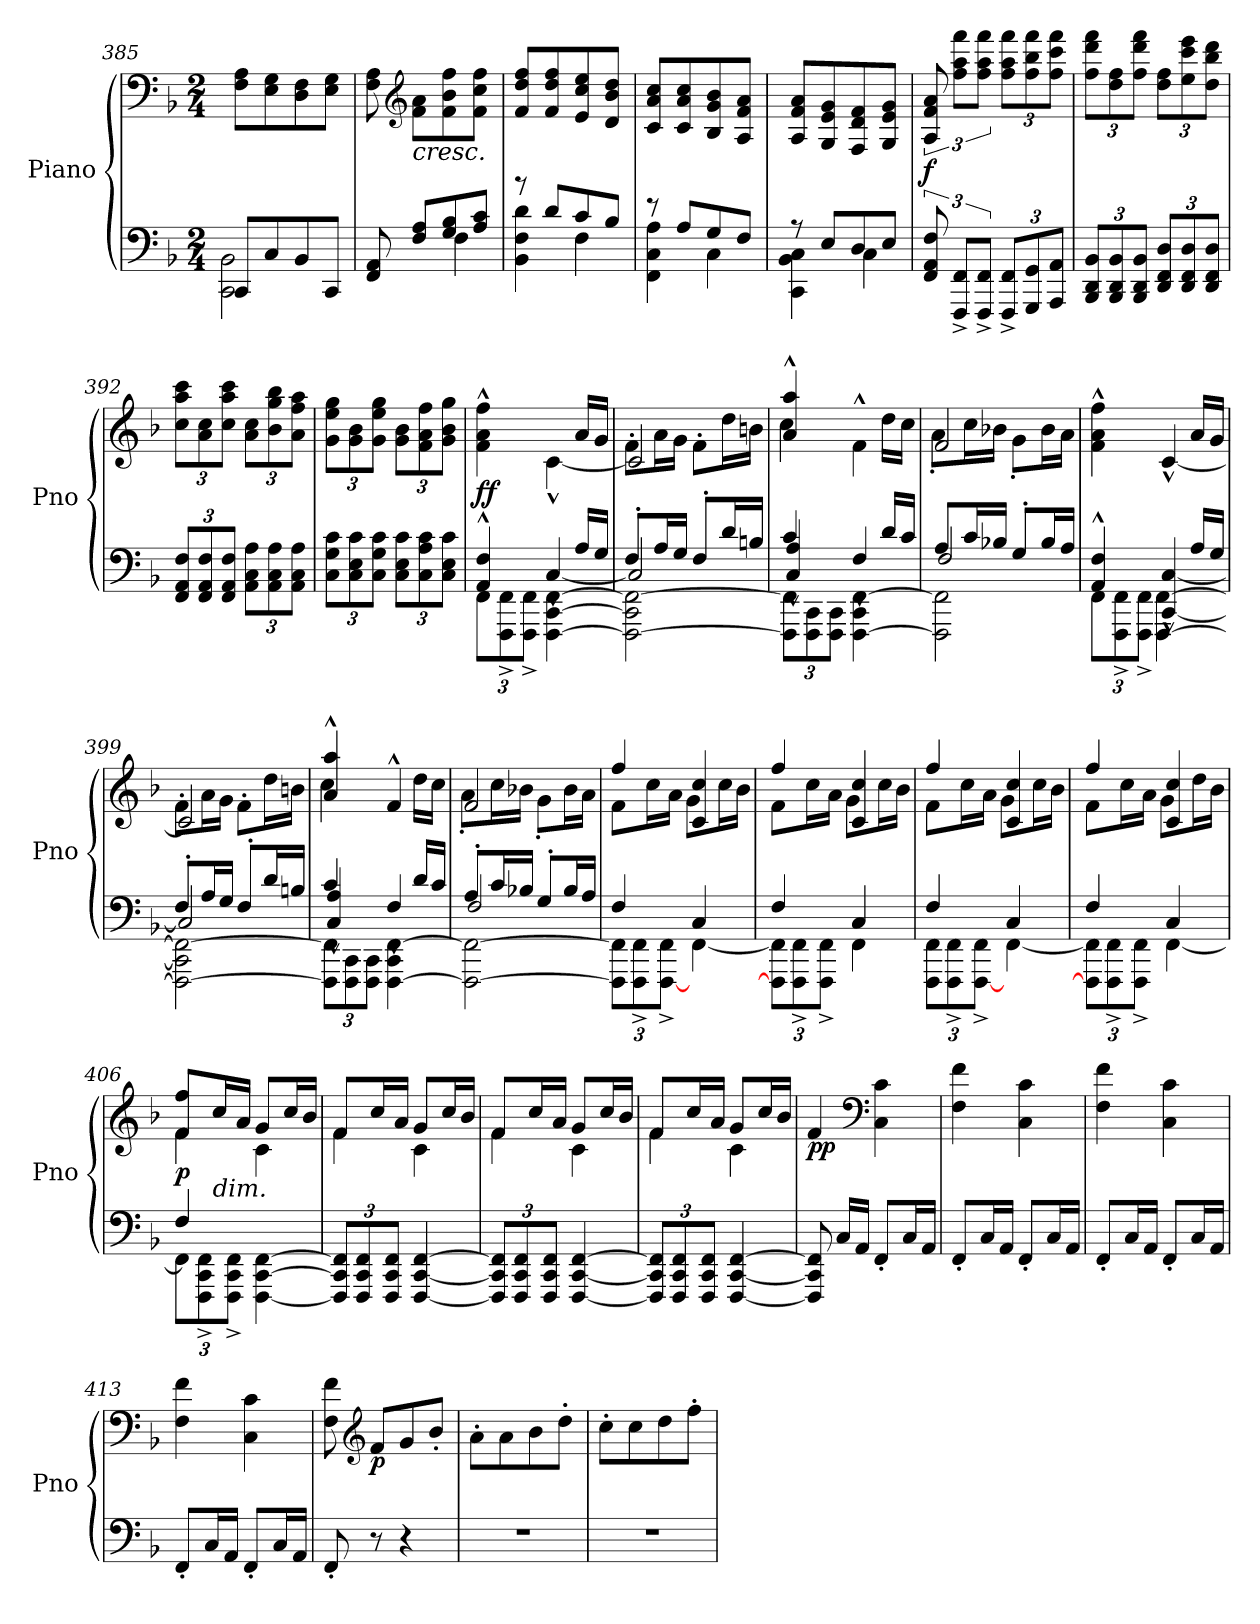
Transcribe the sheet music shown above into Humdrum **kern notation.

**kern	**kern	**dynam
*part1	*part1	*part1
*staff2	*staff1	*staff1/2
*I"Piano	*	*
*I'Pno	*	*
*clefF4	*clefF4	*
*k[b-]	*k[b-]	*
*M2/4	*M2/4	*
=385	=385	=385
*^	*	*
8CC/L	2CC\ 2BB-\	8F\ 8A\L	.
8C/	.	8E\ 8G\	.
8BB-/	.	8D\ 8F\	.
8CC/J	.	8E\ 8G\J	.
=386	=386	=386	=386
8FF/ 8AA/	4ryy	8F\ 8A\	.
*	*	*clefG2	*
!	!	!LO:TX:b:i:t=cresc.	!
8F/ 8A/L	.	8f\ 8a\L	.
8G/ 8B-/	4F\	8f\ 8b-\ 8ff\	.
8A/ 8c/J	.	8f\ 8cc\ 8ff\J	.
=387	=387	=387	=387
8r	4BB-\ 4F\ 4d\	8f/ 8dd/ 8ff/L	.
8d/L	.	8f/ 8dd/ 8ff/	.
8c/	4F\	8e/ 8cc/ 8ee/	.
8B-/J	.	8d/ 8b-/ 8dd/J	.
=388	=388	=388	=388
8r	4FF\ 4C\ 4A\	8c/ 8a/ 8cc/L	.
8A/L	.	8c/ 8a/ 8cc/	.
8G/	4C\	8B-/ 8g/ 8b-/	.
8F/J	.	8A/ 8f/ 8a/J	.
=389	=389	=389	=389
8r	4CC\ 4BB-\ 4C\	8A/ 8f/ 8a/L	.
8E/L	.	8G/ 8e/ 8g/	.
8D/	4C\	8F/ 8d/ 8f/	.
8E/J	.	8G/ 8e/ 8g/J	.
*v	*v	*	*
=390	=390	=390
!	!	!LO:DY:a=2
12FF/ 12AA/ 12F/	12A/ 12f/ 12a/	f
12FFF/^ 12FF/^L	12ff\ 12aa\ 12fff\L	.
12FFF/^ 12FF/^J	12ff\ 12aa\ 12fff\J	.
*Xbrackettup	*Xbrackettup	*
12FFF/^ 12FF/^L	12ff\ 12aa\ 12fff\L	.
12GGG/ 12GG/	12ff\ 12bb-\ 12fff\	.
12AAA/ 12AA/J	12ff\ 12ccc\ 12fff\J	.
=391	=391	=391
12BBB-/ 12DD/ 12BB-/L	12ff\ 12ddd\ 12fff\L	.
12BBB-/ 12DD/ 12BB-/	12dd\ 12ff\	.
12BBB-/ 12DD/ 12BB-/J	12ff\ 12ddd\ 12fff\J	.
12DD/ 12FF/ 12D/L	12dd\ 12ff\L	.
12DD/ 12FF/ 12D/	12ee\ 12ccc\ 12eee\	.
12DD/ 12FF/ 12D/J	12dd\ 12bb-\ 12ddd\J	.
!!LO:LB:g=z
=392	=392	=392
12FF/ 12AA/ 12F/L	12cc\ 12aa\ 12ccc\L	.
12FF/ 12AA/ 12F/	12a\ 12cc\	.
12FF/ 12AA/ 12F/J	12cc\ 12aa\ 12ccc\J	.
12AA\ 12C\ 12A\L	12a\ 12cc\L	.
12AA\ 12C\ 12A\	12b-\ 12gg\ 12bb-\	.
12AA\ 12C\ 12A\J	12a\ 12ff\ 12aa\J	.
=393	=393	=393
12C\ 12G\ 12c\L	12g\ 12ee\ 12gg\L	.
12C\ 12E\ 12c\	12g\ 12b-\	.
12C\ 12G\ 12c\J	12g\ 12ee\ 12gg\J	.
12C\ 12E\ 12c\L	12g\ 12b-\L	.
12C\ 12A\ 12c\	12f\ 12a\ 12ff\	.
12C\ 12E\ 12c\J	12g\ 12b-\ 12gg\J	.
=394	=394	=394
*^	*^	*
*	*^	*	*	*
!	!	!	!	!	!LO:DY:b
4AA/^^ 4F/^^	12FF\L	4ryy	4f\^^ 4a\^^ 4ff\^^	4ryy	ff
.	12FFF\^ 12FF\^	.	.	.	.
.	12FFF\^ 12FF\^J	.	.	.	.
8ryy	[4C^^/	[4FFF\ [4CC\ [4FF\	8ryy	[4c^^\	.
16A/LL	.	.	16a/LL	.	.
16G/JJ	.	.	16g/JJ	.	.
=395	=395	=395	=395	=395	=395
8F'/L	2C/]	2FFF\_ 2CC\] 2FF\_	8f'\L	2c/]	.
16A/L	.	.	16a\L	.	.
16G/JJ	.	.	16g\JJ	.	.
8F'/L	.	.	8f'\L	.	.
16d/L	.	.	16dd\L	.	.
16Bn/JJ	.	.	16bn\JJ	.	.
=396	=396	=396	=396	=396	=396
4c/	4C/^^ 4A/^^	12FFF\] 12FF\]L	4a/^^ 4aa/^^	4cc\	.
.	.	12FFF\ 12CC\	.	.	.
.	.	12FFF\ 12CC\J	.	.	.
8ryy	4F^^/	[4FFF\ 4CC\ [4FF\	4f^^\	8ryy	.
16d/LL	.	.	.	16dd\LL	.
16c/JJ	.	.	.	16cc\JJ	.
=397	=397	=397	=397	=397	=397
8A/L	2F/	2FFF\] 2FF\]	2f/	8a'\L	.
16c/L	.	.	.	16cc\L	.
16B-X/JJ	.	.	.	16b-X\JJ	.
8G'/L	.	.	.	8g'\L	.
16B-/L	.	.	.	16b-\L	.
16A/JJ	.	.	.	16a\JJ	.
!!LO:LB:g=z	!!
=398	=398	=398	=398	=398	=398
4AA/^^ 4F/^^	12FF\L	4ryy	4f\^^ 4a\^^ 4ff\^^	4ryy	.
.	12FFF\^ 12FF\^	.	.	.	.
.	12FFF\^ 12FF\^J	.	.	.	.
8ryy	[4CC/^^ [4C/^^	[4FFF\ [4FF\	8ryy	[4c^^/	.
16A/LL	.	.	16a/LL	.	.
16G/JJ	.	.	16g/JJ	.	.
=399	=399	=399	=399	=399	=399
8F'/L	2C/]	2FFF\_ 2CC\] 2FF\_	8f'\L	2c/]	.
16A/L	.	.	16a\L	.	.
16G/JJ	.	.	16g\JJ	.	.
8F'/L	.	.	8f'\L	.	.
16d/L	.	.	16dd\L	.	.
16Bn/JJ	.	.	16bn\JJ	.	.
=400	=400	=400	=400	=400	=400
4c/	4C/^^ 4A/^^	12FFF\] 12FF\]L	4a/^^ 4aa/^^	4cc\	.
.	.	12FFF\ 12CC\	.	.	.
.	.	12FFF\ 12CC\J	.	.	.
8ryy	4F^^/	[4FFF\ 4CC\ [4FF\	4f^^/	8ryy	.
16d/LL	.	.	.	16dd\LL	.
16c/JJ	.	.	.	16cc\JJ	.
=401	=401	=401	=401	=401	=401
8A'/L	2F/	2FFF\_ 2FF\_	2f/	8a'\L	.
16c/L	.	.	.	16cc\L	.
16B-X/JJ	.	.	.	16b-X\JJ	.
8G'/L	.	.	.	8g'\L	.
16B-/L	.	.	.	16b-\L	.
16A/JJ	.	.	.	16a\JJ	.
*	*v	*v	*	*	*
=402	=402	=402	=402	=402
4F/	12FFF\] 12FF\]L	4ff/	8f\L	.
.	12FFF\^ 12FF\^	.	.	.
.	.	.	16cc\L	.
.	[12FFF\^ 12FF\^J	.	.	.
.	.	.	16a\JJ	.
4C/	[4FF\	4c/ 4cc/	8g\L	.
.	.	.	16cc\L	.
.	.	.	16b-\JJ	.
=403	=403	=403	=403	=403
4F/	12FFF\] 12FF\]L	4ff/	8f\L	.
.	12FFF\^ 12FF\^	.	.	.
.	.	.	16cc\L	.
.	12FFF\^ 12FF\^J	.	.	.
.	.	.	16a\JJ	.
4C/	4FF\	4c/ 4cc/	8g\L	.
.	.	.	16cc\L	.
.	.	.	16b-\JJ	.
=404	=404	=404	=404	=404
4F/	12FFF\ 12FF\L	4ff/	8f\L	.
.	12FFF\^ 12FF\^	.	.	.
.	.	.	16cc\L	.
.	[12FFF\^ 12FF\^J	.	.	.
.	.	.	16a\JJ	.
4C/	[4FF\	4c/ 4cc/	8g\L	.
.	.	.	16cc\L	.
.	.	.	16b-\JJ	.
!!LO:LB:g=z	!!
=405	=405	=405	=405	=405
4F/	12FFF\] 12FF\]L	4ff/	8f\L	.
.	12FFF\^ 12FF\^	.	.	.
.	.	.	16cc\L	.
.	12FFF\^ 12FF\^J	.	.	.
.	.	.	16a\JJ	.
4C/	[4FF\	4c/ 4cc/	8g\L	.
.	.	.	16dd\L	.
.	.	.	16b-\JJ	.
=406	=406	=406	=406	=406
!	!	!	!	!LO:DY:b
4F/	12FF\L]	8f/ 8ff/L	4f\	p
.	12FFF\^ 12CC\^ 12FF\^	.	.	.
!	!	!LO:TX:b:i:t=dim.	!	!
.	.	16cc/L	.	.
.	12FFF\^ 12CC\^ 12FF\^J	.	.	.
.	.	16a/JJ	.	.
4ryy	[4FFF\ [4CC\ [4FF\	8g/L	4c\	.
.	.	16cc/L	.	.
.	.	16b-/JJ	.	.
*v	*v	*	*	*
=407	=407	=407	=407
12FFF/] 12CC/] 12FF/]L	8f/L	4f\	.
12FFF/ 12CC/ 12FF/	.	.	.
.	16cc/L	.	.
12FFF/ 12CC/ 12FF/J	.	.	.
.	16a/JJ	.	.
[4FFF/ [4CC/ [4FF/	8g/L	4c\	.
.	16cc/L	.	.
.	16b-/JJ	.	.
=408	=408	=408	=408
12FFF/] 12CC/] 12FF/]L	8f/L	4f\	.
12FFF/ 12CC/ 12FF/	.	.	.
.	16cc/L	.	.
12FFF/ 12CC/ 12FF/J	.	.	.
.	16a/JJ	.	.
[4FFF/ [4CC/ [4FF/	8g/L	4c\	.
.	16cc/L	.	.
.	16b-/JJ	.	.
=409	=409	=409	=409
12FFF/] 12CC/] 12FF/]L	8f/L	4f\	.
12FFF/ 12CC/ 12FF/	.	.	.
.	16cc/L	.	.
12FFF/ 12CC/ 12FF/J	.	.	.
.	16a/JJ	.	.
[4FFF/ [4CC/ [4FF/	8g/L	4c\	.
.	16cc/L	.	.
.	16b-/JJ	.	.
*	*v	*v	*
!!LO:LB:g=z
=410	=410	=410
!	!	!LO:DY:b
8FFF/] 8CC/] 8FF/]	4f/	pp
16C/LL	.	.
16AA/JJ	.	.
*	*clefF4	*
8FF'/L	4C\ 4c\	.
16C/L	.	.
16AA/JJ	.	.
=411	=411	=411
8FF'/L	4F\ 4f\	.
16C/L	.	.
16AA/JJ	.	.
8FF'/L	4C\ 4c\	.
16C/L	.	.
16AA/JJ	.	.
=412	=412	=412
8FF'/L	4F\ 4f\	.
16C/L	.	.
16AA/JJ	.	.
8FF'/L	4C\ 4c\	.
16C/L	.	.
16AA/JJ	.	.
=413	=413	=413
8FF'/L	4F\ 4f\	.
16C/L	.	.
16AA/JJ	.	.
8FF'/L	4C\ 4c\	.
16C/L	.	.
16AA/JJ	.	.
=414	=414	=414
8FF'/	8F\ 8f\	.
*	*clefG2	*
!	!	!LO:DY:b
8r	8f/L	p
4r	8g/	.
.	8b-'/J	.
=415	=415	=415
2r	8a'\L	.
.	8a\	.
.	8b-\	.
.	8dd'\J	.
=416	=416	=416
2r	8cc'\L	.
.	8cc\	.
.	8dd\	.
.	8ff'\J	.
=	=	=
*-	*-	*-
